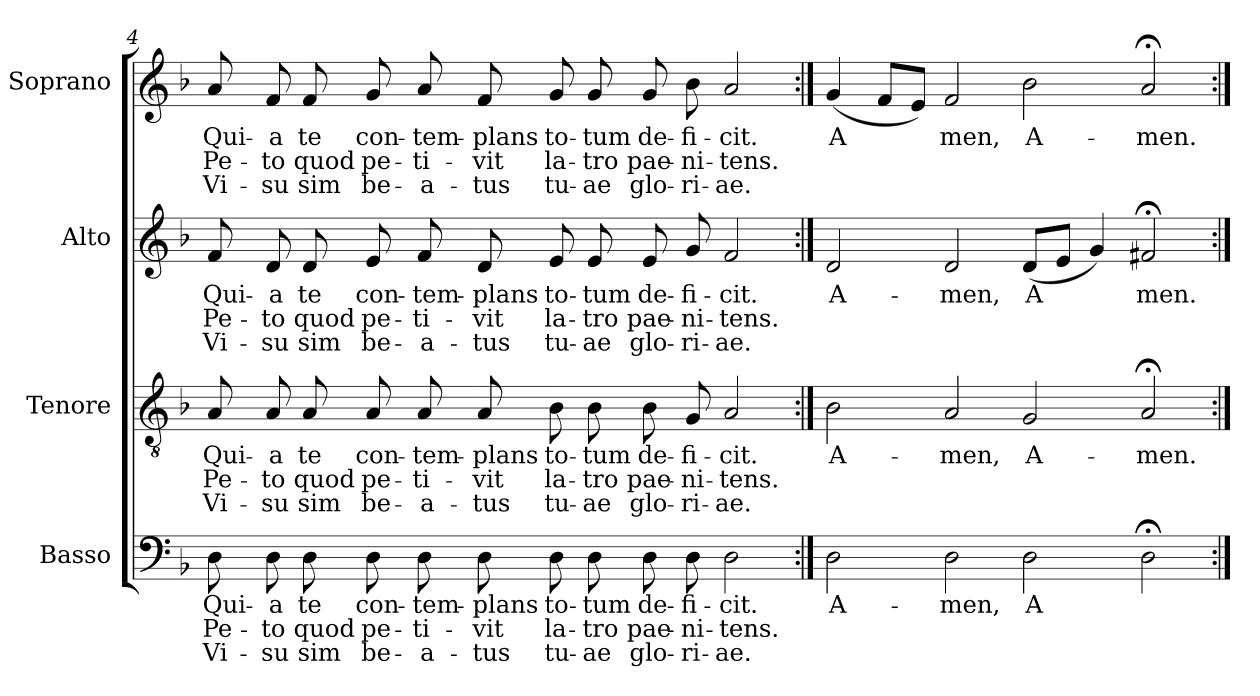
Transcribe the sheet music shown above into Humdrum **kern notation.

**kern	**text	**text	**text	**kern	**text	**text	**text	**kern	**text	**text	**text	**kern	**text	**text	**text
*part4	*part4	*part4	*part4	*part3	*part3	*part3	*part3	*part2	*part2	*part2	*part2	*part1	*part1	*part1	*part1
*staff4	*staff4	*staff4	*staff4	*staff3	*staff3	*staff3	*staff3	*staff2	*staff2	*staff2	*staff2	*staff1	*staff1	*staff1	*staff1
*I"Basso	*	*	*	*I"Tenore	*	*	*	*I"Alto	*	*	*	*I"Soprano	*	*	*
*I'B.	*	*	*	*I'T.	*	*	*	*I'A.	*	*	*	*I'S.	*	*	*
!!LO:LB:g=z
*clefF4	*	*	*	*clefGv2	*	*	*	*clefG2	*	*	*	*clefG2	*	*	*
*k[b-]	*	*	*	*k[b-]	*	*	*	*k[b-]	*	*	*	*k[b-]	*	*	*
*F:	*	*	*	*F:	*	*	*	*F:	*	*	*	*F:	*	*	*
=4	=4	=4	=4	=4	=4	=4	=4	=4	=4	=4	=4	=4	=4	=4	=4
!	!LO:LY:b:cj	!LO:LY:b:cj	!LO:LY:b:cj	!	!LO:LY:b:cj	!LO:LY:b:cj	!LO:LY:b:cj	!	!LO:LY:b:cj	!LO:LY:b:cj	!LO:LY:b:cj	!	!LO:LY:b:cj	!LO:LY:b:cj	!LO:LY:b:cj
8D\	Qui-	-Pe-	-Vi-	8A/	Qui-	-Pe-	-Vi-	8f/	Qui-	-Pe-	-Vi-	8a/	Qui-	-Pe-	-Vi-
!	!LO:LY:b:cj	!LO:LY:b:cj	!LO:LY:b:cj	!	!LO:LY:b:cj	!LO:LY:b:cj	!LO:LY:b:cj	!	!LO:LY:b:cj	!LO:LY:b:cj	!LO:LY:b:cj	!	!LO:LY:b:cj	!LO:LY:b:cj	!LO:LY:b:cj
8D\	-a	to	su	8A/	-a	to	su	8d/	-a	to	su	8f/	-a	to	su
!	!LO:LY:b:cj	!LO:LY:b:cj	!LO:LY:b:cj	!	!LO:LY:b:cj	!LO:LY:b:cj	!LO:LY:b:cj	!	!LO:LY:b:cj	!LO:LY:b:cj	!LO:LY:b:cj	!	!LO:LY:b:cj	!LO:LY:b:cj	!LO:LY:b:cj
8D\	te	quod	sim	8A/	te	quod	sim	8d/	te	quod	sim	8f/	te	quod	sim
!	!LO:LY:b:cj	!LO:LY:b:cj	!LO:LY:b:cj	!	!LO:LY:b:cj	!LO:LY:b:cj	!LO:LY:b:cj	!	!LO:LY:b:cj	!LO:LY:b:cj	!LO:LY:b:cj	!	!LO:LY:b:cj	!LO:LY:b:cj	!LO:LY:b:cj
8D\	con-	-pe-	-be-	8A/	con-	-pe-	-be-	8e/	con-	-pe-	-be-	8g/	con-	-pe-	-be-
!	!LO:LY:b:cj	!LO:LY:b:cj	!LO:LY:b:cj	!	!LO:LY:b:cj	!LO:LY:b:cj	!LO:LY:b:cj	!	!LO:LY:b:cj	!LO:LY:b:cj	!LO:LY:b:cj	!	!LO:LY:b:cj	!LO:LY:b:cj	!LO:LY:b:cj
8D\	-tem-	-ti-	-a-	8A/	-tem-	-ti-	-a-	8f/	-tem-	-ti-	-a-	8a/	-tem-	-ti-	-a-
!	!LO:LY:b:cj	!LO:LY:b:cj	!LO:LY:b:cj	!	!LO:LY:b:cj	!LO:LY:b:cj	!LO:LY:b:cj	!	!LO:LY:b:cj	!LO:LY:b:cj	!LO:LY:b:cj	!	!LO:LY:b:cj	!LO:LY:b:cj	!LO:LY:b:cj
8D\	-plans	vit	tus	8A/	-plans	vit	tus	8d/	-plans	vit	tus	8f/	-plans	vit	tus
!	!LO:LY:b:cj	!LO:LY:b:cj	!LO:LY:b:cj	!	!LO:LY:b:cj	!LO:LY:b:cj	!LO:LY:b:cj	!	!LO:LY:b:cj	!LO:LY:b:cj	!LO:LY:b:cj	!	!LO:LY:b:cj	!LO:LY:b:cj	!LO:LY:b:cj
8D\	to-	-la-	-tu-	8B-\	to-	-la-	-tu-	8e/	to-	-la-	-tu-	8g/	to-	-la-	-tu-
!	!LO:LY:b:cj	!LO:LY:b:cj	!LO:LY:b:cj	!	!LO:LY:b:cj	!LO:LY:b:cj	!LO:LY:b:cj	!	!LO:LY:b:cj	!LO:LY:b:cj	!LO:LY:b:cj	!	!LO:LY:b:cj	!LO:LY:b:cj	!LO:LY:b:cj
8D\	-tum	tro	ae	8B-\	-tum	tro	ae	8e/	-tum	tro	ae	8g/	-tum	tro	ae
!	!LO:LY:b:cj	!LO:LY:b:cj	!LO:LY:b:cj	!	!LO:LY:b:cj	!LO:LY:b:cj	!LO:LY:b:cj	!	!LO:LY:b:cj	!LO:LY:b:cj	!LO:LY:b:cj	!	!LO:LY:b:cj	!LO:LY:b:cj	!LO:LY:b:cj
8D\	de-	-pae-	-glo-	8B-\	de-	-pae-	-glo-	8e/	de-	-pae-	-glo-	8g/	de-	-pae-	-glo-
!	!LO:LY:b:cj	!LO:LY:b:cj	!LO:LY:b:cj	!	!LO:LY:b:cj	!LO:LY:b:cj	!LO:LY:b:cj	!	!LO:LY:b:cj	!LO:LY:b:cj	!LO:LY:b:cj	!	!LO:LY:b:cj	!LO:LY:b:cj	!LO:LY:b:cj
8D\	-fi-	-ni-	-ri-	8G/	-fi-	-ni-	-ri-	8g/	-fi-	-ni-	-ri-	8b-\	-fi-	-ni-	-ri-
!	!LO:LY:b:cj	!LO:LY:b:cj	!LO:LY:b:cj	!	!LO:LY:b:cj	!LO:LY:b:cj	!LO:LY:b:cj	!	!LO:LY:b:cj	!LO:LY:b:cj	!LO:LY:b:cj	!	!LO:LY:b:cj	!LO:LY:b:cj	!LO:LY:b:cj
2D\	-cit.	tens.	ae.	2A/	-cit.	tens.	ae.	2f/	-cit.	tens.	ae.	2a/	-cit.	tens.	ae.
!!LO:PB:g=z
=5:|!	=5:|!	=5:|!	=5:|!	=5:|!	=5:|!	=5:|!	=5:|!	=5:|!	=5:|!	=5:|!	=5:|!	=5:|!	=5:|!	=5:|!	=5:|!
!	!LO:LY:b:cj	!	!	!	!LO:LY:b:cj	!	!	!	!LO:LY:b:cj	!	!	!	!LO:LY:b:cj	!	!
2D\	A-	.	.	2B-\	A-	.	.	2d/	A-	.	.	(<4g/	A-	.	.
!	!	!	!	!	!	!	!	!	!	!	!	!	!LO:LY:b:cj	!	!
.	.	.	.	.	.	.	.	.	.	.	.	8f/L	--	.	.
!	!	!	!	!	!	!	!	!	!	!	!	!	!LO:LY:b:cj	!	!
.	.	.	.	.	.	.	.	.	.	.	.	8e/J)	--	.	.
!	!LO:LY:b:cj	!	!	!	!LO:LY:b:cj	!	!	!	!LO:LY:b:cj	!	!	!	!LO:LY:b:cj	!	!
2D\	-men,	.	.	2A/	-men,	.	.	2d/	-men,	.	.	2f/	-men,	.	.
!	!LO:LY:b:cj	!	!	!	!LO:LY:b:cj	!	!	!	!LO:LY:b:cj	!	!	!	!LO:LY:b:cj	!	!
2D\	A	.	.	2G/	A-	.	.	(<8d/L	A-	.	.	2b-\	A-	.	.
!	!	!	!	!	!	!	!	!	!LO:LY:b:cj	!	!	!	!	!	!
.	.	.	.	.	.	.	.	8e/J	--	.	.	.	.	.	.
!	!	!	!	!	!	!	!	!	!LO:LY:b:cj	!	!	!	!	!	!
.	.	.	.	.	.	.	.	4g/)	--	.	.	.	.	.	.
!	!LO:LY:b:cj	!	!	!	!LO:LY:b:cj	!	!	!	!LO:LY:b:cj	!	!	!	!LO:LY:b:cj	!	!
2D;<\	.	.	.	2A;</	-men.	.	.	2f#X;</	-men.	.	.	2a;</	-men.	.	.
=:|!	=:|!	=:|!	=:|!	=:|!	=:|!	=:|!	=:|!	=:|!	=:|!	=:|!	=:|!	=:|!	=:|!	=:|!	=:|!
*-	*-	*-	*-	*-	*-	*-	*-	*-	*-	*-	*-	*-	*-	*-	*-
